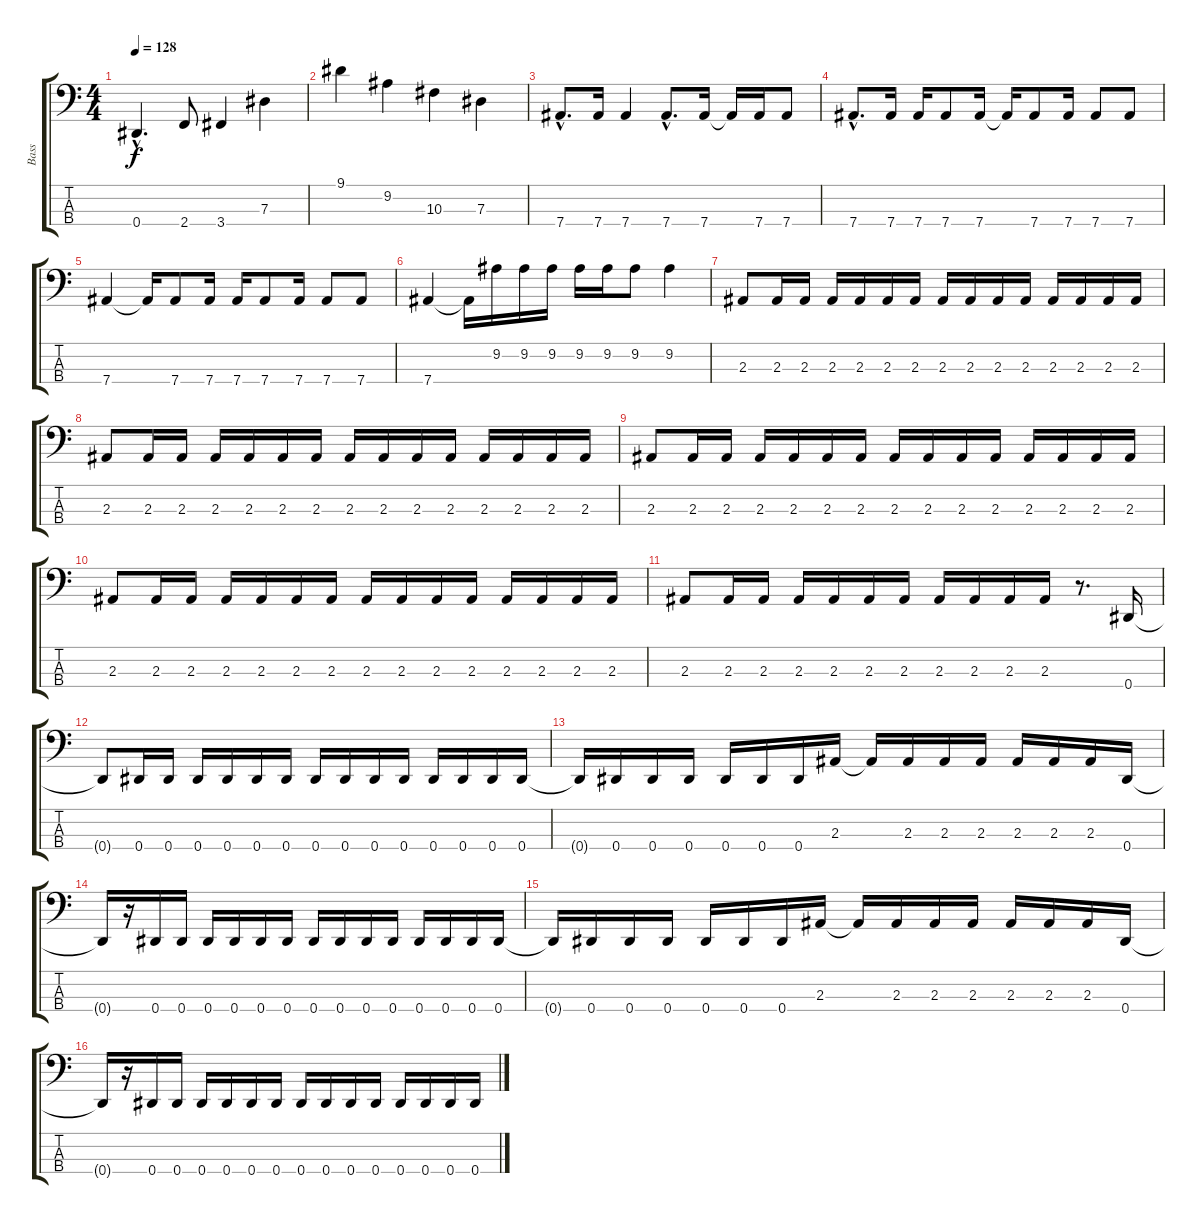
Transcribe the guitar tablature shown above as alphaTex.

\track ("Bass" "Bass") {instrument electricbasspick}
\staff {score tabs}
\tuning (Gb2 Db2 Ab1 Eb1) {hide}
\ts (4 4)
\tempo 128
\clef f4
\ks c
0.4{hac}.4{d dy f} 2.4.8 3.4.4 7.3.4 |
9.1.4 9.2.4 10.3.4 7.3.4 |
7.4{hac}.8{d} 7.4.16 7.4.4 7.4{hac}.8{d} 7.4.16 7.4{t}.16 7.4.16 7.4.8 |
7.4{hac}.8{d} 7.4.16 7.4.16 7.4.8 7.4.16 7.4{t}.16 7.4.8 7.4.16 7.4.8 7.4.8 |
7.4.4 7.4{t}.16 7.4.8 7.4.16 7.4.16 7.4.8 7.4.16 7.4.8 7.4.8 |
7.4.4 7.4{t}.16 9.2.16 9.2.16 9.2.16 9.2.16 9.2.16 9.2.8 9.2.4 |
2.3.8 2.3.16 2.3.16 2.3.16 2.3.16 2.3.16 2.3.16 2.3.16 2.3.16 2.3.16 2.3.16 2.3.16 2.3.16 2.3.16 2.3.16 |
2.3.8 2.3.16 2.3.16 2.3.16 2.3.16 2.3.16 2.3.16 2.3.16 2.3.16 2.3.16 2.3.16 2.3.16 2.3.16 2.3.16 2.3.16 |
2.3.8 2.3.16 2.3.16 2.3.16 2.3.16 2.3.16 2.3.16 2.3.16 2.3.16 2.3.16 2.3.16 2.3.16 2.3.16 2.3.16 2.3.16 |
2.3.8 2.3.16 2.3.16 2.3.16 2.3.16 2.3.16 2.3.16 2.3.16 2.3.16 2.3.16 2.3.16 2.3.16 2.3.16 2.3.16 2.3.16 |
2.3.8 2.3.16 2.3.16 2.3.16 2.3.16 2.3.16 2.3.16 2.3.16 2.3.16 2.3.16 2.3.16 r.8{d} 0.4.16 |
0.4{t}.8 0.4.16 0.4.16 0.4.16 0.4.16 0.4.16 0.4.16 0.4.16 0.4.16 0.4.16 0.4.16 0.4.16 0.4.16 0.4.16 0.4.16 |
0.4{t}.16 0.4.16 0.4.16 0.4.16 0.4.16 0.4.16 0.4.16 2.3.16 2.3{t}.16 2.3.16 2.3.16 2.3.16 2.3.16 2.3.16 2.3.16 0.4.16 |
0.4{t}.16 r.16 0.4.16 0.4.16 0.4.16 0.4.16 0.4.16 0.4.16 0.4.16 0.4.16 0.4.16 0.4.16 0.4.16 0.4.16 0.4.16 0.4.16 |
0.4{t}.16 0.4.16 0.4.16 0.4.16 0.4.16 0.4.16 0.4.16 2.3.16 2.3{t}.16 2.3.16 2.3.16 2.3.16 2.3.16 2.3.16 2.3.16 0.4.16 |
0.4{t}.16 r.16 0.4.16 0.4.16 0.4.16 0.4.16 0.4.16 0.4.16 0.4.16 0.4.16 0.4.16 0.4.16 0.4.16 0.4.16 0.4.16 0.4.16
